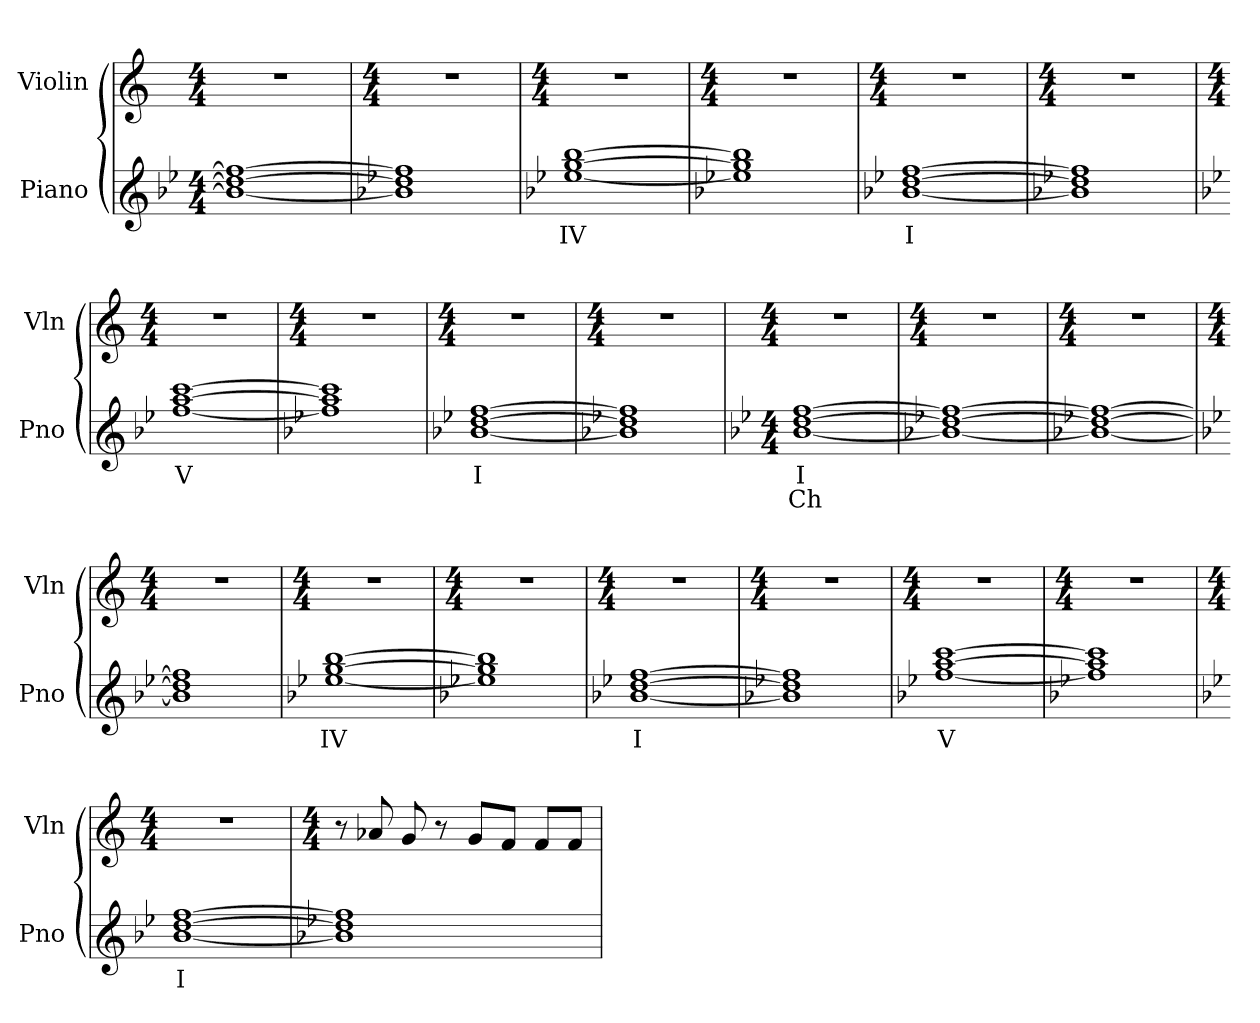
**kern	**text	**text	**kern
*part2	*part2	*part2	*part1
*staff2	*staff2	*staff2	*staff1
*I"Piano	*	*	*I"Violin
*I'Pno	*	*	*I'Vln
*k[b-e-]	*	*	*
*B-:	*	*	*
*M4/4	*	*	*M4/4
=	=	=	=
1b-_ 1dd_ 1ff_	.	.	1r
=	=	=	=
*k[b-e-]	*	*	*
*B-:	*	*	*
*	*	*	*M4/4
1b-] 1dd] 1ff]	.	.	1r
=	=	=	=
*k[b-e-]	*	*	*
*B-:	*	*	*
*	*	*	*M4/4
[1ee- [1gg [1bb-	IV	.	1r
=	=	=	=
*k[b-e-]	*	*	*
*B-:	*	*	*
*	*	*	*M4/4
1ee-] 1gg] 1bb-]	.	.	1r
=	=	=	=
*k[b-e-]	*	*	*
*B-:	*	*	*
*	*	*	*M4/4
[1b- [1dd [1ff	I	.	1r
=	=	=	=
*k[b-e-]	*	*	*
*B-:	*	*	*
*	*	*	*M4/4
1b-] 1dd] 1ff]	.	.	1r
=	=	=	=
*k[b-e-]	*	*	*
*B-:	*	*	*
*	*	*	*M4/4
[1ff [1aa [1ccc	V	.	1r
=	=	=	=
*k[b-e-]	*	*	*
*B-:	*	*	*
*	*	*	*M4/4
1ff] 1aa] 1ccc]	.	.	1r
=	=	=	=
*k[b-e-]	*	*	*
*B-:	*	*	*
*	*	*	*M4/4
[1b- [1dd [1ff	I	.	1r
=	=	=	=
*k[b-e-]	*	*	*
*B-:	*	*	*
*	*	*	*M4/4
1b-] 1dd] 1ff]	.	.	1r
=	=	=	=
*k[b-e-]	*	*	*
*B-:	*	*	*
*M4/4	*	*	*M4/4
[1b- [1dd [1ff	I	Ch	1r
=	=	=	=
*k[b-e-]	*	*	*
*B-:	*	*	*
*	*	*	*M4/4
1b-_ 1dd_ 1ff_	.	.	1r
=	=	=	=
*k[b-e-]	*	*	*
*B-:	*	*	*
*	*	*	*M4/4
1b-_ 1dd_ 1ff_	.	.	1r
=	=	=	=
*k[b-e-]	*	*	*
*B-:	*	*	*
*	*	*	*M4/4
1b-] 1dd] 1ff]	.	.	1r
=	=	=	=
*k[b-e-]	*	*	*
*B-:	*	*	*
*	*	*	*M4/4
[1ee- [1gg [1bb-	IV	.	1r
=	=	=	=
*k[b-e-]	*	*	*
*B-:	*	*	*
*	*	*	*M4/4
1ee-] 1gg] 1bb-]	.	.	1r
=	=	=	=
*k[b-e-]	*	*	*
*B-:	*	*	*
*	*	*	*M4/4
[1b- [1dd [1ff	I	.	1r
=	=	=	=
*k[b-e-]	*	*	*
*B-:	*	*	*
*	*	*	*M4/4
1b-] 1dd] 1ff]	.	.	1r
=	=	=	=
*k[b-e-]	*	*	*
*B-:	*	*	*
*	*	*	*M4/4
[1ff [1aa [1ccc	V	.	1r
=	=	=	=
*k[b-e-]	*	*	*
*B-:	*	*	*
*	*	*	*M4/4
1ff] 1aa] 1ccc]	.	.	1r
=	=	=	=
*k[b-e-]	*	*	*
*B-:	*	*	*
*	*	*	*M4/4
[1b- [1dd [1ff	I	.	1r
=	=	=	=
*k[b-e-]	*	*	*
*B-:	*	*	*
*	*	*	*M4/4
1b-] 1dd] 1ff]	.	.	8r
.	.	.	8a-X
.	.	.	8g
.	.	.	8r
.	.	.	8gL
.	.	.	8fJ
.	.	.	8fL
.	.	.	8fJ
=	=	=	=
*-	*-	*-	*-
